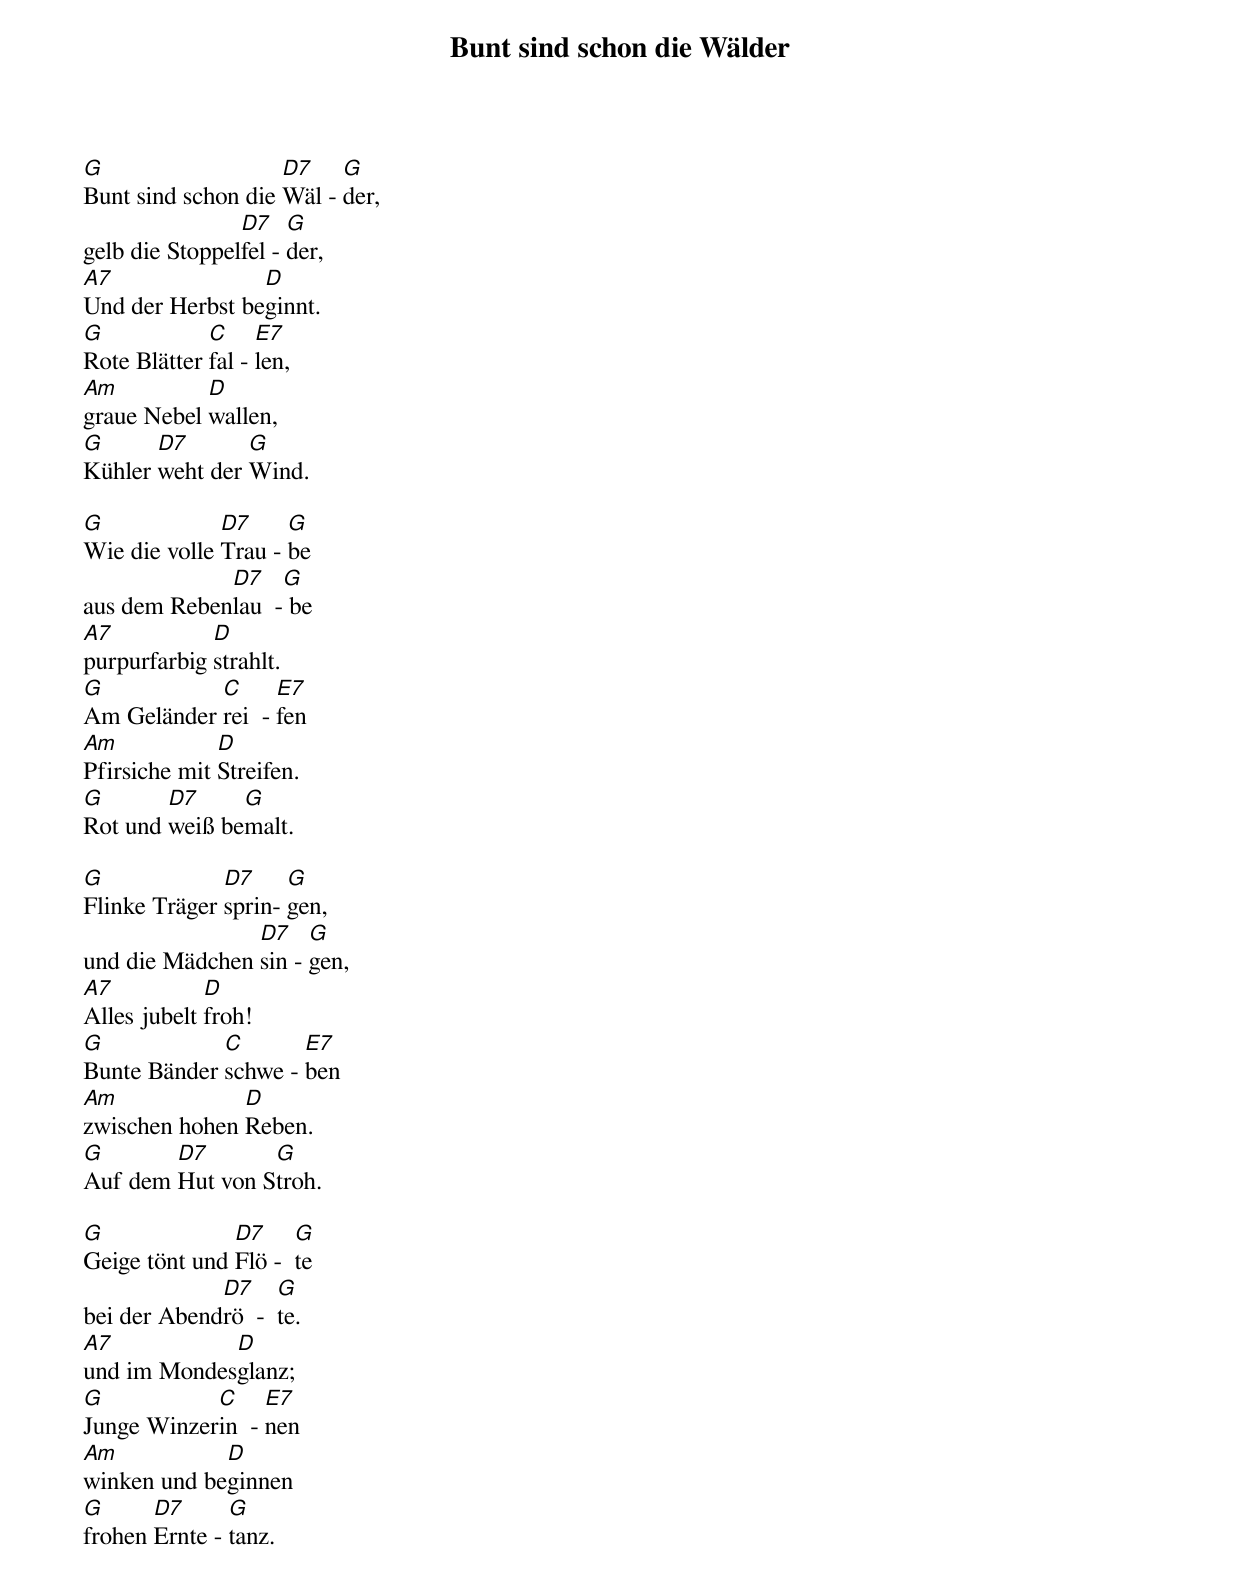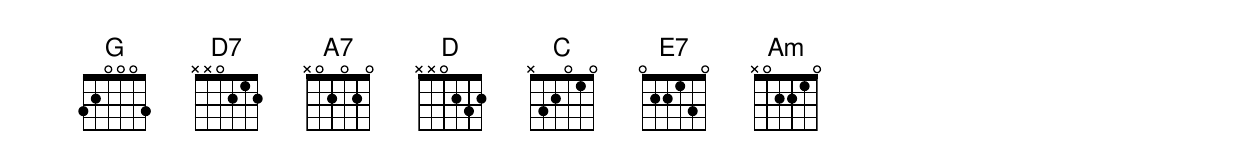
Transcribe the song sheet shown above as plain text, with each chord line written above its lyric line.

Bunt sind schon die Wälder

G                   D7    G
Bunt sind schon die Wäl - der,
                D7    G
gelb die Stoppelfel - der,
A7               D
Und der Herbst beginnt.
G            C     E7
Rote Blätter fal - len,
Am          D
graue Nebel wallen,
G      D7       G
Kühler weht der Wind.

G             D7     G
Wie die volle Trau - be
             D7    G
aus dem Rebenlau  - be
A7           D
purpurfarbig strahlt.
G           C      E7
Am Geländer rei  - fen
Am            D
Pfirsiche mit Streifen.
G       D7     G
Rot und weiß bemalt.

G             D7     G
Flinke Träger sprin- gen,
                D7    G
und die Mädchen sin - gen,
A7           D
Alles jubelt froh!
G            C       E7
Bunte Bänder schwe - ben
Am             D
zwischen hohen Reben.
G       D7       G
Auf dem Hut von Stroh.

G              D7     G
Geige tönt und Flö -  te
             D7     G
bei der Abendrö  -  te.
A7           D
und im Mondesglanz;
G           C     E7
Junge Winzerin  - nen
Am           D
winken und beginnen
G      D7      G
frohen Ernte - tanz.
